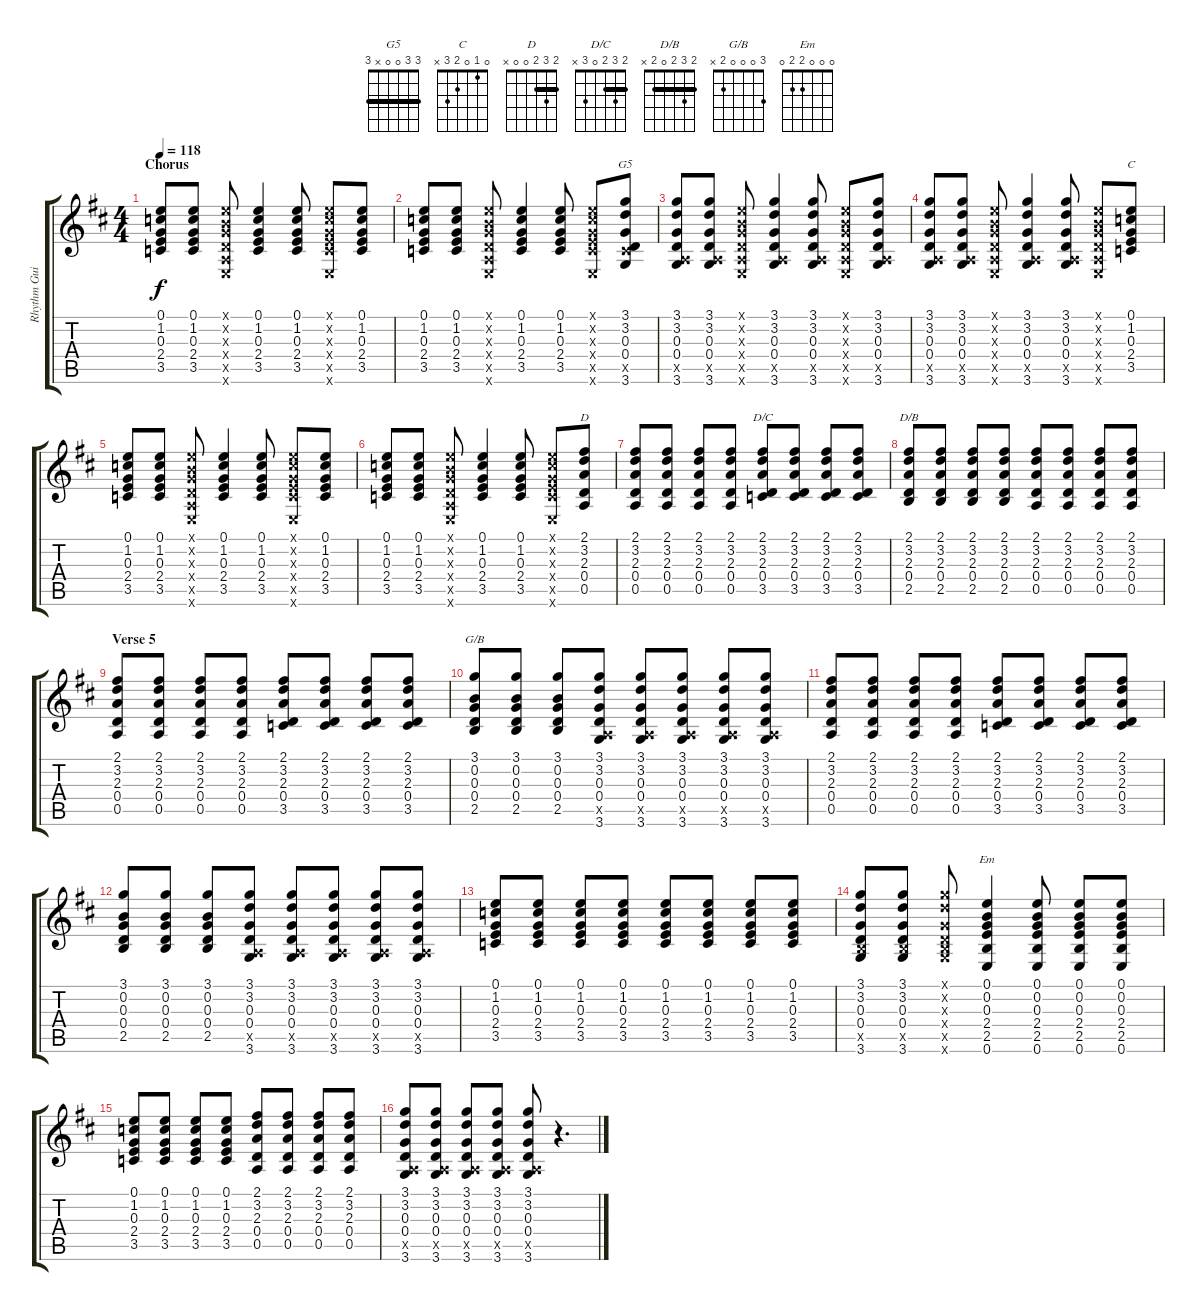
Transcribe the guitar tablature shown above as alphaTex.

\track ("Rhythm Guitar" "Rhythm Gui") {instrument acousticguitarsteel}
\staff {score tabs}
\tuning (E4 B3 G3 D3 A2 E2) {hide}
\chord ("G5" 3 3 0 0 x 3) {barre 3}
\chord ("C" 0 1 0 2 3 x)
\chord ("D" 2 3 2 0 0 x) {barre 2}
\chord ("D/C" 2 3 2 0 3 x) {barre 2}
\chord ("D/B" 2 3 2 0 2 x) {barre 2}
\chord ("G/B" 3 0 0 0 2 x)
\chord ("Em" 0 0 0 2 2 0)
\ts (4 4)
\section ("" "Chorus")
\tempo 118
\clef g2
\ks d
(0.1 1.2 0.3 2.4 3.5).8{dy f} (0.1 1.2 0.3 2.4 3.5).8 (0.1{x} 0.2{x} 0.3{x} 0.4{x} 0.5{x} 0.6{x}).8 (0.1 1.2 0.3 2.4 3.5).4 (0.1 1.2 0.3 2.4 3.5).8 (0.1{x} 1.2{x} 0.3{x} 2.4{x} 3.5{x} 0.6{x}).8 (0.1 1.2 0.3 2.4 3.5).8 |
(0.1 1.2 0.3 2.4 3.5).8 (0.1 1.2 0.3 2.4 3.5).8 (0.1{x} 0.2{x} 0.3{x} 0.4{x} 0.5{x} 0.6{x}).8 (0.1 1.2 0.3 2.4 3.5).4 (0.1 1.2 0.3 2.4 3.5).8 (0.1{x} 1.2{x} 0.3{x} 2.4{x} 3.5{x} 0.6{x}).8 (3.1 3.2 0.3 0.4 3.5{x} 3.6).8{ch "G5"} |
(3.1 3.2 0.3 0.4 0.5{x} 3.6).8 (3.1 3.2 0.3 0.4 0.5{x} 3.6).8 (0.1{x} 0.2{x} 0.3{x} 0.4{x} 0.5{x} 0.6{x}).8 (3.1 3.2 0.3 0.4 0.5{x} 3.6).4 (3.1 3.2 0.3 0.4 0.5{x} 3.6).8 (0.1{x} 0.2{x} 0.3{x} 0.4{x} 0.5{x} 0.6{x}).8 (3.1 3.2 0.3 0.4 0.5{x} 3.6).8 |
(3.1 3.2 0.3 0.4 0.5{x} 3.6).8 (3.1 3.2 0.3 0.4 0.5{x} 3.6).8 (0.1{x} 0.2{x} 0.3{x} 0.4{x} 0.5{x} 0.6{x}).8 (3.1 3.2 0.3 0.4 0.5{x} 3.6).4 (3.1 3.2 0.3 0.4 0.5{x} 3.6).8 (0.1{x} 0.2{x} 0.3{x} 0.4{x} 0.5{x} 0.6{x}).8 (0.1 1.2 0.3 2.4 3.5).8{ch "C"} |
(0.1 1.2 0.3 2.4 3.5).8 (0.1 1.2 0.3 2.4 3.5).8 (0.1{x} 0.2{x} 0.3{x} 0.4{x} 0.5{x} 0.6{x}).8 (0.1 1.2 0.3 2.4 3.5).4 (0.1 1.2 0.3 2.4 3.5).8 (0.1{x} 1.2{x} 0.3{x} 2.4{x} 3.5{x} 0.6{x}).8 (0.1 1.2 0.3 2.4 3.5).8 |
(0.1 1.2 0.3 2.4 3.5).8 (0.1 1.2 0.3 2.4 3.5).8 (0.1{x} 0.2{x} 0.3{x} 0.4{x} 0.5{x} 0.6{x}).8 (0.1 1.2 0.3 2.4 3.5).4 (0.1 1.2 0.3 2.4 3.5).8 (0.1{x} 1.2{x} 0.3{x} 2.4{x} 3.5{x} 0.6{x}).8 (2.1 3.2 2.3 0.4 0.5).8{ch "D"} |
(2.1 3.2 2.3 0.4 0.5).8 (2.1 3.2 2.3 0.4 0.5).8 (2.1 3.2 2.3 0.4 0.5).8 (2.1 3.2 2.3 0.4 0.5).8 (2.1 3.2 2.3 0.4 3.5).8{ch "D/C"} (2.1 3.2 2.3 0.4 3.5).8 (2.1 3.2 2.3 0.4 3.5).8 (2.1 3.2 2.3 0.4 3.5).8 |
(2.1 3.2 2.3 0.4 2.5).8{ch "D/B"} (2.1 3.2 2.3 0.4 2.5).8 (2.1 3.2 2.3 0.4 2.5).8 (2.1 3.2 2.3 0.4 2.5).8 (2.1 3.2 2.3 0.4 0.5).8 (2.1 3.2 2.3 0.4 0.5).8 (2.1 3.2 2.3 0.4 0.5).8 (2.1 3.2 2.3 0.4 0.5).8 |
\section ("" "Verse 5")
(2.1 3.2 2.3 0.4 0.5).8 (2.1 3.2 2.3 0.4 0.5).8 (2.1 3.2 2.3 0.4 0.5).8 (2.1 3.2 2.3 0.4 0.5).8 (2.1 3.2 2.3 0.4 3.5).8 (2.1 3.2 2.3 0.4 3.5).8 (2.1 3.2 2.3 0.4 3.5).8 (2.1 3.2 2.3 0.4 3.5).8 |
(3.1 0.2 0.3 0.4 2.5).8{ch "G/B"} (3.1 0.2 0.3 0.4 2.5).8 (3.1 0.2 0.3 0.4 2.5).8 (3.1 3.2 0.3 0.4 0.5{x} 3.6).8 (3.1 3.2 0.3 0.4 0.5{x} 3.6).8 (3.1 3.2 0.3 0.4 0.5{x} 3.6).8 (3.1 3.2 0.3 0.4 0.5{x} 3.6).8 (3.1 3.2 0.3 0.4 0.5{x} 3.6).8 |
(2.1 3.2 2.3 0.4 0.5).8 (2.1 3.2 2.3 0.4 0.5).8 (2.1 3.2 2.3 0.4 0.5).8 (2.1 3.2 2.3 0.4 0.5).8 (2.1 3.2 2.3 0.4 3.5).8 (2.1 3.2 2.3 0.4 3.5).8 (2.1 3.2 2.3 0.4 3.5).8 (2.1 3.2 2.3 0.4 3.5).8 |
(3.1 0.2 0.3 0.4 2.5).8 (3.1 0.2 0.3 0.4 2.5).8 (3.1 0.2 0.3 0.4 2.5).8 (3.1 3.2 0.3 0.4 0.5{x} 3.6).8 (3.1 3.2 0.3 0.4 0.5{x} 3.6).8 (3.1 3.2 0.3 0.4 0.5{x} 3.6).8 (3.1 3.2 0.3 0.4 0.5{x} 3.6).8 (3.1 3.2 0.3 0.4 0.5{x} 3.6).8 |
(0.1 1.2 0.3 2.4 3.5).8 (0.1 1.2 0.3 2.4 3.5).8 (0.1 1.2 0.3 2.4 3.5).8 (0.1 1.2 0.3 2.4 3.5).8 (0.1 1.2 0.3 2.4 3.5).8 (0.1 1.2 0.3 2.4 3.5).8 (0.1 1.2 0.3 2.4 3.5).8 (0.1 1.2 0.3 2.4 3.5).8 |
(3.1 3.2 0.3 0.4 2.5{x} 3.6).8 (3.1 3.2 0.3 0.4 2.5{x} 3.6).8 (3.1{x} 3.2{x} 0.3{x} 0.4{x} 2.5{x} 3.6{x}).8 (0.1 0.2 0.3 2.4 2.5 0.6).4{ch "Em"} (0.1 0.2 0.3 2.4 2.5 0.6).8 (0.1 0.2 0.3 2.4 2.5 0.6).8 (0.1 0.2 0.3 2.4 2.5 0.6).8 |
(0.1 1.2 0.3 2.4 3.5).8 (0.1 1.2 0.3 2.4 3.5).8 (0.1 1.2 0.3 2.4 3.5).8 (0.1 1.2 0.3 2.4 3.5).8 (2.1 3.2 2.3 0.4 0.5).8 (2.1 3.2 2.3 0.4 0.5).8 (2.1 3.2 2.3 0.4 0.5).8 (2.1 3.2 2.3 0.4 0.5).8 |
(3.1 3.2 0.3 0.4 0.5{x} 3.6).8 (3.1 3.2 0.3 0.4 0.5{x} 3.6).8 (3.1 3.2 0.3 0.4 0.5{x} 3.6).8 (3.1 3.2 0.3 0.4 0.5{x} 3.6).8 (3.1 3.2 0.3 0.4 0.5{x} 3.6).8 r.4{d}
